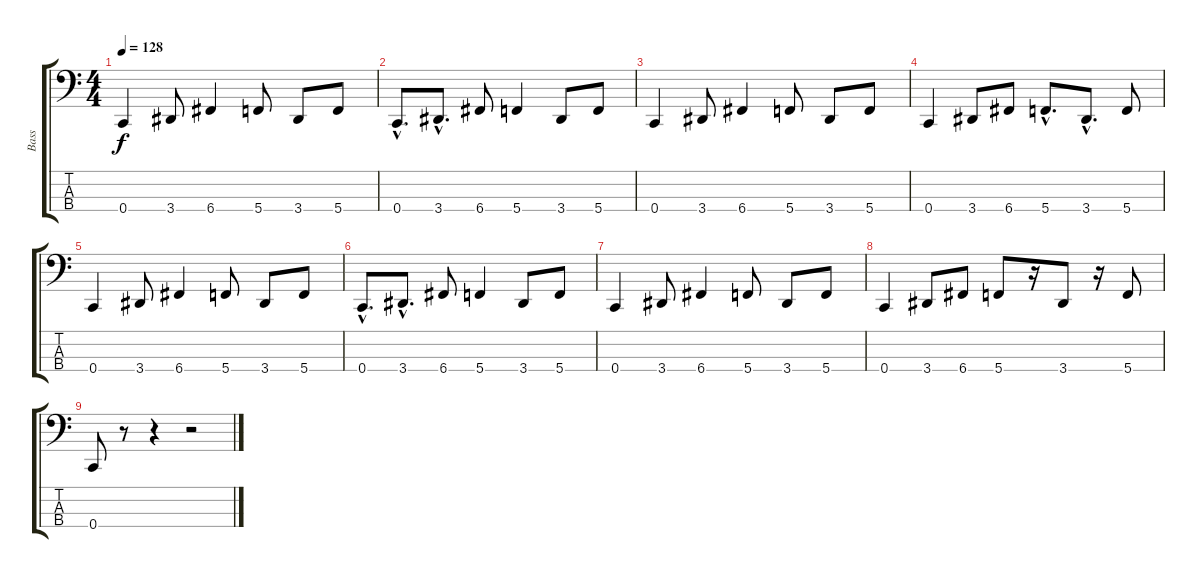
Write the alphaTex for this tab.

\track ("Bass" "Bass") {instrument electricbasspick}
\staff {score tabs}
\tuning (F2 C2 G1 C1) {hide}
\ts (4 4)
\tempo 128
\clef f4
\ks c
0.4.4{dy f} 3.4.8 6.4.4 5.4.8 3.4.8 5.4.8 |
0.4{hac}.8{d} 3.4{hac}.8{d} 6.4.8 5.4.4 3.4.8 5.4.8 |
0.4.4 3.4.8 6.4.4 5.4.8 3.4.8 5.4.8 |
0.4.4 3.4.8 6.4.8 5.4{hac}.8{d} 3.4{hac}.8{d} 5.4.8 |
0.4.4 3.4.8 6.4.4 5.4.8 3.4.8 5.4.8 |
0.4{hac}.8{d} 3.4{hac}.8{d} 6.4.8 5.4.4 3.4.8 5.4.8 |
0.4.4 3.4.8 6.4.4 5.4.8 3.4.8 5.4.8 |
0.4.4 3.4.8 6.4.8 5.4.8 r.16 3.4.8 r.16 5.4.8 |
0.4.8 r.8 r.4 r.2
